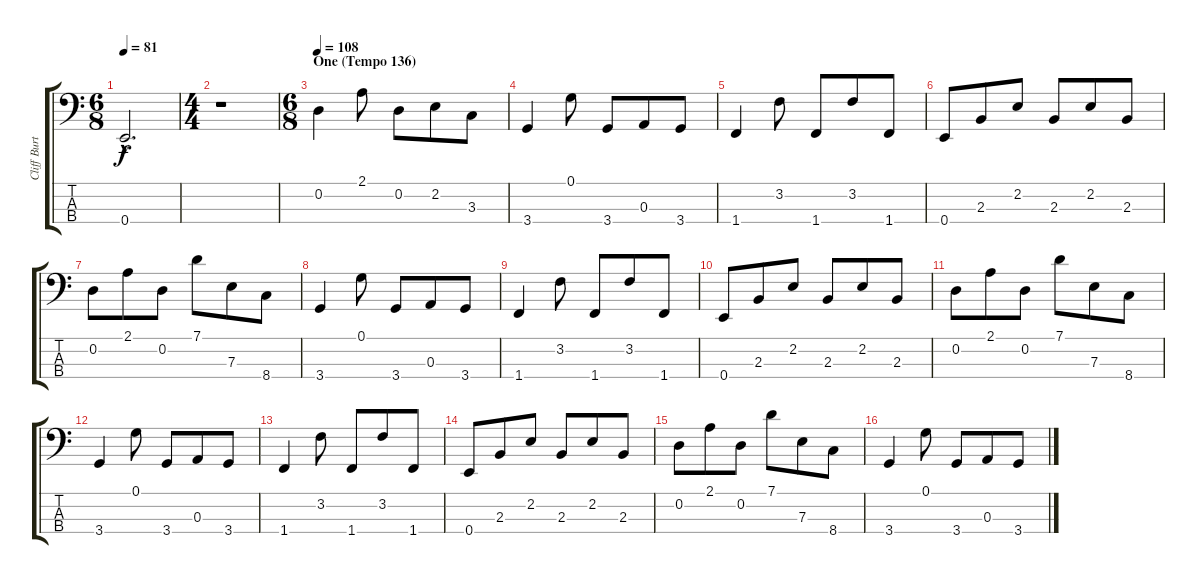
\track ("Cliff Burton (Bass)" "Cliff Burt") {instrument electricbasspick}
\staff {score tabs}
\tuning (G2 D2 A1 E1) {hide}
\ts (6 8)
\tempo 81
\clef f4
\ks c
0.4{hac t}.2{d dy f} |
\ts (4 4)
r.1 |
\ts (6 8)
\section ("" "One (Tempo 136)")
\tempo 108
0.2.4 2.1.8 0.2.8 2.2.8 3.3.8 |
3.4.4 0.1.8 3.4.8 0.3.8 3.4.8 |
1.4.4 3.2.8 1.4.8 3.2.8 1.4.8 |
0.4.8 2.3.8 2.2.8 2.3.8 2.2.8 2.3.8 |
0.2.8 2.1.8 0.2.8 7.1.8 7.3.8 8.4.8 |
3.4.4 0.1.8 3.4.8 0.3.8 3.4.8 |
1.4.4 3.2.8 1.4.8 3.2.8 1.4.8 |
0.4.8 2.3.8 2.2.8 2.3.8 2.2.8 2.3.8 |
0.2.8 2.1.8 0.2.8 7.1.8 7.3.8 8.4.8 |
3.4.4 0.1.8 3.4.8 0.3.8 3.4.8 |
1.4.4 3.2.8 1.4.8 3.2.8 1.4.8 |
0.4.8 2.3.8 2.2.8 2.3.8 2.2.8 2.3.8 |
0.2.8 2.1.8 0.2.8 7.1.8 7.3.8 8.4.8 |
3.4.4 0.1.8 3.4.8 0.3.8 3.4.8
